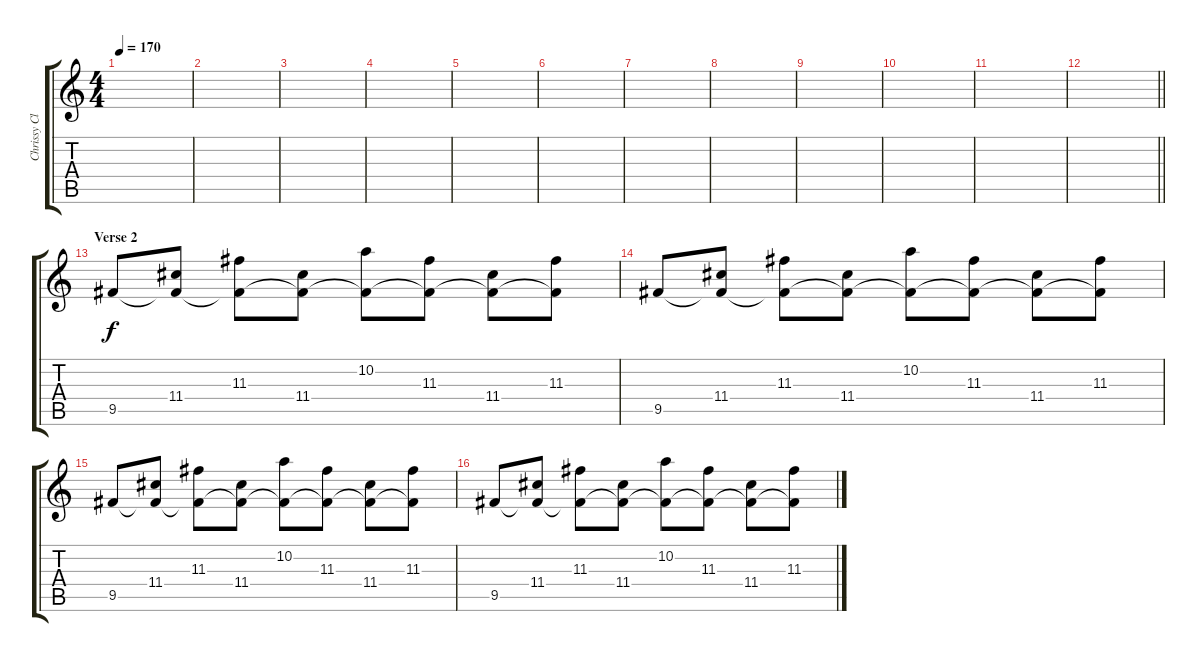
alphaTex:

\track ("Chrissy Clean" "Chrissy Cl") {instrument electricguitarjazz}
\staff {score tabs}
\tuning (E4 B3 G3 D3 A2 E2) {hide}
\ts (4 4)
\tempo 170
\clef g2
\ks c
|
|
|
|
|
|
|
|
|
|
|
\barLineRight lightlight
|
\section ("" "Verse 2")
9.5.8 (11.4 9.5{t}).8 (11.3 9.5{t}).8 (11.4 9.5{t}).8 (10.2 9.5{t}).8 (11.3 9.5{t}).8 (11.4 9.5{t}).8 (11.3 9.5{t}).8 |
9.5.8 (11.4 9.5{t}).8 (11.3 9.5{t}).8 (11.4 9.5{t}).8 (10.2 9.5{t}).8 (11.3 9.5{t}).8 (11.4 9.5{t}).8 (11.3 9.5{t}).8 |
9.5.8 (11.4 9.5{t}).8 (11.3 9.5{t}).8 (11.4 9.5{t}).8 (10.2 9.5{t}).8 (11.3 9.5{t}).8 (11.4 9.5{t}).8 (11.3 9.5{t}).8 |
9.5.8 (11.4 9.5{t}).8 (11.3 9.5{t}).8 (11.4 9.5{t}).8 (10.2 9.5{t}).8 (11.3 9.5{t}).8 (11.4 9.5{t}).8 (11.3 9.5{t}).8
